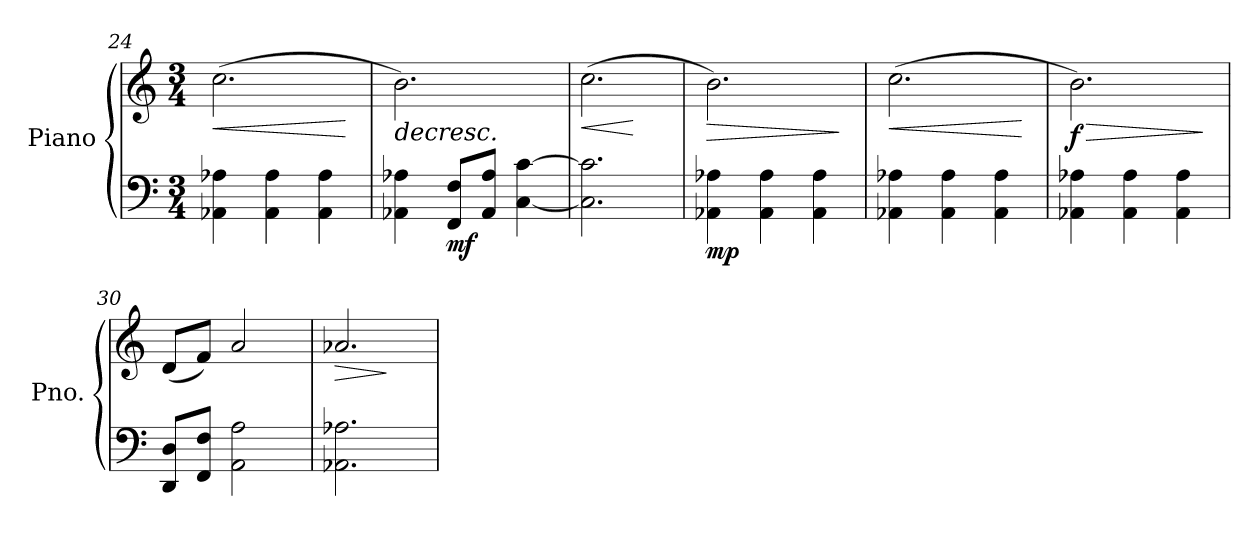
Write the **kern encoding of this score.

**kern	**kern	**dynam
*part1	*part1	*part1
*staff2	*staff1	*staff1/2
*I"Piano	*	*
*I'Pno.	*	*
*clefF4	*clefG2	*
*k[]	*k[]	*
*M3/4	*M3/4	*
=24	=24	=24
!	!	!LO:HP:b
4AA-X\ 4A-X\	(>2.cc\	<
4AA-\ 4A-\	.	.
4AA-\ 4A-\	.	.
.	.	[
=25	=25	=25
!	!	!LO:HP:b
4AA-X\ 4A-X\	2.b\)	>
!	!	!LO:DY:b=2
8FF/ 8F/L	.	mf
8AA-/ 8A-/J	.	.
[4C\ [4c\	.	.
.	.	]
!!LO:LB:g=z
=26	=26	=26
!	!	!LO:HP:b
2.C\] 2.c\]	(>2.cc\	<
.	.	[
=27	=27	=27
!	!	!LO:HP:b
!	!	!LO:DY:n=1:b=2
4AA-X\ 4A-X\	2.b\)	> mp
4AA-\ 4A-\	.	.
4AA-\ 4A-\	.	.
.	.	]
=28	=28	=28
!	!	!LO:HP:b
4AA-X\ 4A-X\	(>2.cc\	<
4AA-\ 4A-\	.	.
4AA-\ 4A-\	.	.
.	.	[
=29	=29	=29
!	!	!LO:HP:b
!	!	!LO:DY:n=1:b
4AA-X\ 4A-X\	2.b\)	> f
4AA-\ 4A-\	.	.
4AA-\ 4A-\	.	.
.	.	]
=30	=30	=30
!	!	!LO:DY:b=2
!	!	!LO:DY:n=1:b
8DD/ 8D/L	(<8d/L	mf p
8FF/ 8F/J	8f/J)	.
2AA\ 2A\	2a/	.
=31	=31	=31
!	!	!LO:HP:b
!	!	!LO:DY:n=1:b=2
!	!	!LO:DY:n=2:b
2.AA-X\ 2.A-X\	2.a-X/	> fp fp
.	.	]
=	=	=
*-	*-	*-
